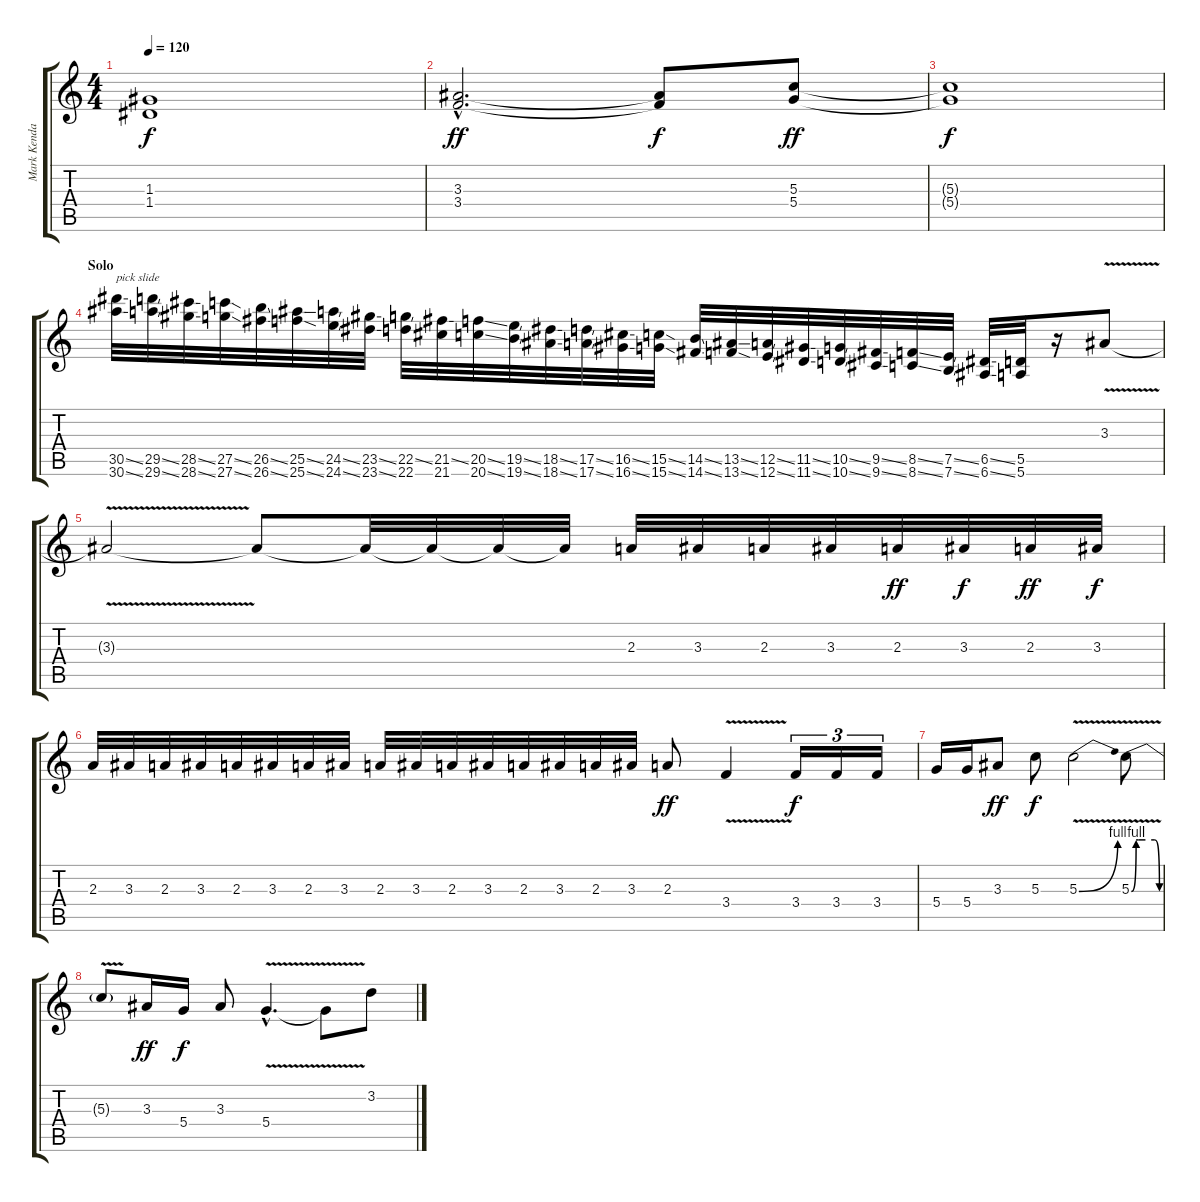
\track ("Mark Kendall" "Mark Kenda") {instrument distortionguitar}
\staff {score tabs}
\tuning (E4 B3 G3 D3 A2 E2) {hide}
\ts (4 4)
\tempo 120
\clef g2
\ks c
(1.3{t} 1.4{t}).1{dy f} |
(3.3{hac} 3.4{hac}).2{d dy ff} (3.3{t} 3.4{t}).8{dy f} (5.3 5.4).8{dy ff} |
(5.3{t} 5.4{t}).1{dy f} |
\section ("" "Solo")
(30.5{ss} 30.6{ss}).32{txt "pick slide"} (29.5{ss} 29.6{ss}).32 (28.5{ss} 28.6{ss}).32 (27.5{ss} 27.6{ss}).32 (26.5{ss} 26.6{ss}).32 (25.5{ss} 25.6{ss}).32 (24.5{ss} 24.6{ss}).32 (23.5{ss} 23.6{ss}).32 (22.5{ss} 22.6).32 (21.5{ss} 21.6).32 (20.5{ss} 20.6{ss}).32 (19.5{ss} 19.6{ss}).32 (18.5{ss} 18.6{ss}).32 (17.5{ss} 17.6{ss}).32 (16.5{ss} 16.6{ss}).32 (15.5{ss} 15.6{ss}).32 (14.5{ss} 14.6{ss}).32 (13.5{ss} 13.6{ss}).32 (12.5{ss} 12.6{ss}).32 (11.5{ss} 11.6{ss}).32 (10.5{ss} 10.6{ss}).32 (9.5{ss} 9.6{ss}).32 (8.5{ss} 8.6{ss}).32 (7.5{ss} 7.6{ss}).32 (6.5{ss} 6.6{ss}).32 (5.5 5.6).32 r.16 3.3{v}.8 |
3.3{t}.2 3.3{t}.8 3.3{t}.32 3.3{t}.32 3.3{t}.32 3.3{t}.32 2.3.32 3.3.32 2.3.32 3.3.32 2.3.32{dy ff} 3.3.32{dy f} 2.3.32{dy ff} 3.3.32{dy f} |
2.3.32 3.3.32 2.3.32 3.3.32 2.3.32 3.3.32 2.3.32 3.3.32 2.3.32 3.3.32 2.3.32 3.3.32 2.3.32 3.3.32 2.3.32 3.3.32 2.3.8{dy ff} 3.4{v}.4 3.4.16{tu (3 2) dy f} 3.4.16{tu (3 2)} 3.4.16{tu (3 2)} |
5.4.16 5.4.16 3.3.8{dy ff} 5.3.8{dy f} 5.3{be (bend 0 0 60 4) v}.2 5.3{be (custom 0 0 10 4 15 4 30 4 50 4 60 0) v}.8 |
5.3{t}.8 3.3.16{dy ff} 5.4.16{dy f} 3.3.8 5.4{v hac}.4{d} 5.4{t}.8 3.2{ss}.8
